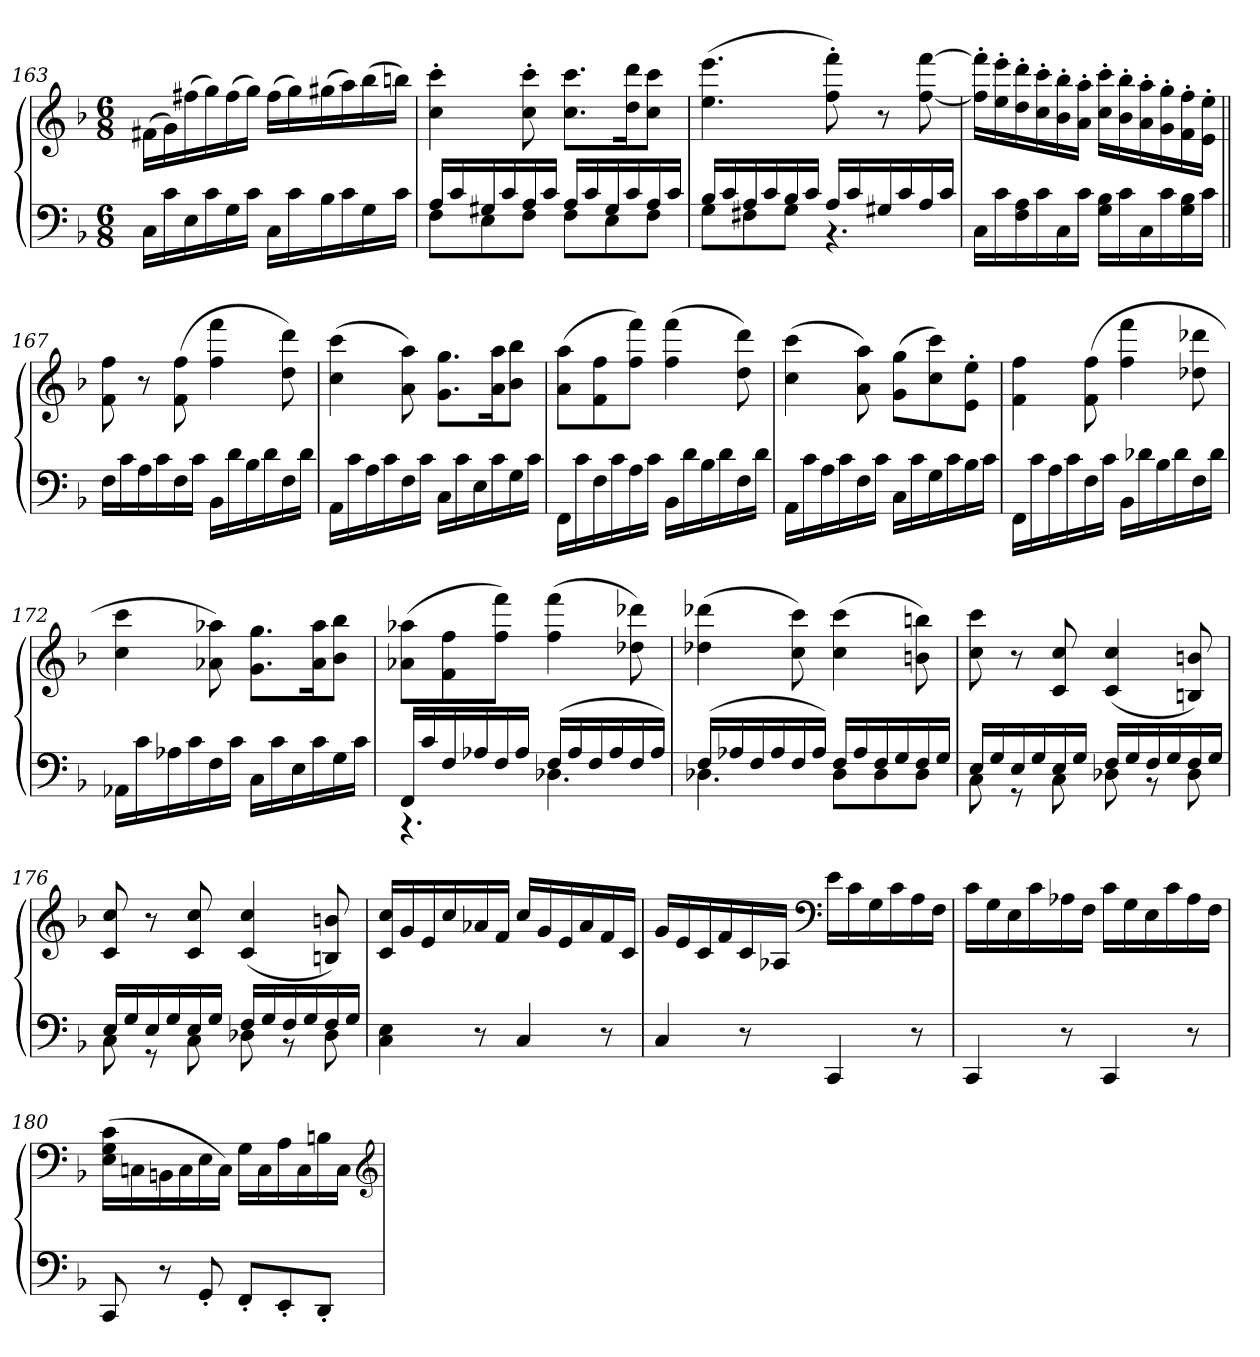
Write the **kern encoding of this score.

**kern	**kern
*part1	*part1
*staff2	*staff1
*clefF4	*clefG2
*k[b-]	*k[b-]
*M6/8	*M6/8
=163	=163
16CLL	(16f#XLL
16c	16g)
16E	(16ff#X
16c	16gg)
16G	(16ff#
16cJJ	16ggJJ)
16CLL	(16ff#LL
16c	16gg)
16B-	(16gg#X
16c	16aa)
16G	(16bb-
16cJJ	16bbnJJ)
=164	=164
*^	*
16ALL	8FL	4cc' 4ccc'
16c	.	.
16G#X	8E	.
16c	.	.
16A	8FJ	8cc' 8ccc'
16cJJ	.	.
16ALL	8FL	8.cc 8.cccL
16c	.	.
16G#	8E	.
16c	.	16dd 16dddK
16A	8FJ	8cc 8cccJ
16cJJ	.	.
=165	=165	=165
16B-LL	8GL	(4.ee 4.eee
16c	.	.
16A	8F#X	.
16c	.	.
16B-	8GJ	.
16cJJ	.	.
16ALL	4.r	8ff' 8fff')
16c	.	.
16G#X	.	8r
16c	.	.
16A	.	[8ff [8fff
16cJJ	.	.
*v	*v	*
=166	=166
16CLL	16ff]' 16fff]'LL
16c	16ee' 16eee'
16F 16A	16dd' 16ddd'
16c	16cc' 16ccc'
16C	16b-' 16bb-'
16cJJ	16a' 16aa'JJ
16G 16B-LL	16cc' 16ccc'LL
16c	16b-' 16bb-'
16C	16a' 16aa'
16c	16g' 16gg'
16G 16B-	16f' 16ff'
16cJJ	16e' 16ee'JJ
=167||	=167||
16FLL	8f 8ff
16c	.
16A	8r
16c	.
16F	(8f 8ff
16cJJ	.
16BB-LL	4ff 4fff
16d	.
16B-	.
16d	.
16F	8dd 8ddd)
16dJJ	.
=168	=168
16AALL	(4cc 4ccc
16c	.
16A	.
16c	.
16F	8a 8aa)
16cJJ	.
16CLL	8.g 8.ggL
16c	.
16E	.
16c	16a 16aaK
16G	8b- 8bb-J
16cJJ	.
=169	=169
16FFLL	(8a 8aaL
16c	.
16F	8f 8ff
16c	.
16A	8ff 8fffJ)
16cJJ	.
16BB-LL	(4ff 4fff
16d	.
16B-	.
16d	.
16F	8dd 8ddd)
16dJJ	.
=170	=170
16AALL	(4cc 4ccc
16c	.
16A	.
16c	.
16F	8a 8aa)
16cJJ	.
16CLL	(8g 8ggL
16c	.
16G	8cc 8ccc)
16c	.
16B-	8e' 8ee'J
16cJJ	.
=171	=171
16FFLL	4f 4ff
16c	.
16A	.
16c	.
16F	(8f 8ff
16cJJ	.
16BB-LL	4ff 4fff
16d-X	.
16B-	.
16d-	.
16F	8dd-X 8ddd-X
16d-JJ	.
=172	=172
16AA-XLL	4cc 4ccc
16c	.
16A-X	.
16c	.
16F	8a-X 8aa-X)
16cJJ	.
16CLL	8.g 8.ggL
16c	.
16E	.
16c	16a- 16aa-K
16G	8b- 8bb-J
16cJJ	.
=173	=173
*^	*
16FFLL	4.r	(8a-X 8aa-XL
16c	.	.
16F	.	8f 8ff
16A-X	.	.
16F	.	8ff 8fffJ)
16A-JJ	.	.
(16FLL	4.D-X	(4ff 4fff
16A-	.	.
16F	.	.
16A-	.	.
16F	.	8dd-X 8ddd-X)
16A-JJ)	.	.
=174	=174	=174
(16FLL	4.D-X	(4dd-X 4ddd-X
16A-X	.	.
16F	.	.
16A-	.	.
16F	.	8cc 8ccc)
16A-JJ)	.	.
16FLL	8D-L	(4cc 4ccc
16A-	.	.
16F	8D-	.
16G	.	.
16F	8D-J	8bn 8bbn)
16GJJ	.	.
=175	=175	=175
16ELL	8C	8cc 8ccc
16G	.	.
16E	8r	8r
16G	.	.
16E	8C	8c 8cc
16GJJ	.	.
16FLL	8D-X	(4c 4cc
16G	.	.
16F	8r	.
16G	.	.
16F	8D-	8Bn 8bn)
16GJJ	.	.
=176	=176	=176
16ELL	8C	8c 8cc
16G	.	.
16E	8r	8r
16G	.	.
16E	8C	8c 8cc
16GJJ	.	.
16FLL	8D-X	(4c 4cc
16G	.	.
16F	8r	.
16G	.	.
16F	8D-	8Bn 8bn)
16GJJ	.	.
*v	*v	*
=177	=177
4C 4E	16c 16ccLL
.	16g
.	16e
.	16cc
8r	16a-X
.	16fJJ
4C	16ccLL
.	16g
.	16e
.	16a-
8r	16f
.	16cJJ
=178	=178
4C	16gLL
.	16e
.	16c
.	16f
8r	16c
.	16A-XJJ
*	*clefF4
4CC	16eLL
.	16c
.	16G
.	16c
8r	16A-
.	16FJJ
=179	=179
4CC	16cLL
.	16G
.	16E
.	16c
8r	16A-X
.	16FJJ
4CC	16cLL
.	16G
.	16E
.	16c
8r	16A-
.	16FJJ
=180	=180
8CC	(16E 16G 16cLL
.	16Cn
8r	16BBn
.	16C
8GG'	16E
.	16CJJ)
8FF'L	16GLL
.	16C
8EE'	16A
.	16C
8DD'J	16Bn
.	16CJJ
*	*clefG2
=	=
*-	*-
